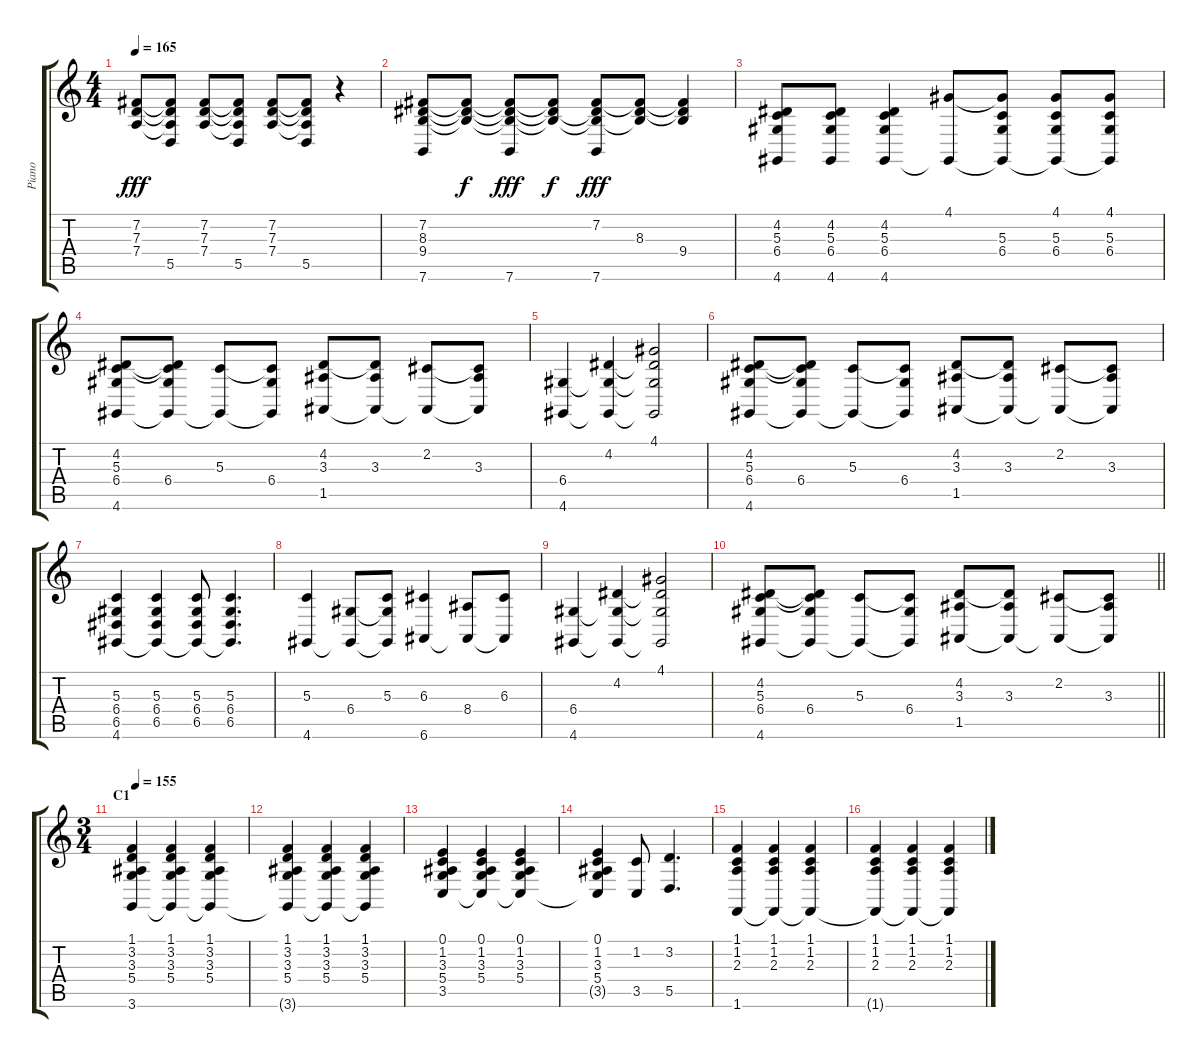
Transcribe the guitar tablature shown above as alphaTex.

\track ("Piano" "Piano") {instrument acousticgrandpiano}
\staff {score tabs}
\tuning (E4 B3 G3 D3 A2 E2) {hide}
\ts (4 4)
\tempo 165
\clef g2
\ks c
(7.2 7.3 7.4).8{dy fff} (7.2{t} 7.3{t} 7.4{t} 5.5).8 (7.2 7.3 7.4).8 (7.2{t} 7.3{t} 7.4{t} 5.5).8 (7.2 7.3 7.4).8 (7.2{t} 7.3{t} 7.4{t} 5.5).8 r.4 |
(7.2 8.3 9.4 7.6).8 (7.2{t} 8.3{t} 9.4{t}).8{dy f} (7.2{t} 8.3{t} 9.4{t} 7.6).8{dy fff} (7.2{t} 8.3{t} 9.4{t}).8{dy f} (7.2 8.3{t} 9.4{t} 7.6).8{dy fff} (7.2{t} 8.3 9.4{t}).8 (7.2{t} 8.3{t} 9.4).4 |
(4.2 5.3 6.4 4.6).8 (4.2 5.3 6.4 4.6).8 (4.2 5.3 6.4 4.6).4 (4.1 4.6{t}).8 (4.1{t} 5.3 6.4 4.6{t}).8 (4.1 5.3 6.4 4.6{t}).8 (4.1 5.3 6.4 4.6{t}).8 |
(4.2 5.3 6.4 4.6).8 (4.2{t} 5.3{t} 6.4 4.6{t}).8 (5.3 4.6{t}).8 (5.3{t} 6.4 4.6{t}).8 (4.2 3.3 1.5).8 (4.2{t} 3.3 1.5{t}).8 (2.2 1.5{t}).8 (2.2{t} 3.3 1.5{t}).8 |
(6.4 4.6).4 (4.2 6.4{t} 4.6{t}).4 (4.1 4.2{t} 6.4{t} 4.6{t}).2 |
(4.2 5.3 6.4 4.6).8 (4.2{t} 5.3{t} 6.4 4.6{t}).8 (5.3 4.6{t}).8 (5.3{t} 6.4 4.6{t}).8 (4.2 3.3 1.5).8 (4.2{t} 3.3 1.5{t}).8 (2.2 1.5{t}).8 (2.2{t} 3.3 1.5{t}).8 |
(5.3 6.4 6.5 4.6).4 (5.3 6.4 6.5 4.6{t}).4 (5.3 6.4 6.5 4.6{t}).8 (5.3 6.4 6.5 4.6{t}).4{d} |
(5.3 4.6).4 (6.4 4.6{t}).8 (5.3 6.4{t} 4.6{t}).8 (6.3 6.6).4 (8.4 6.6{t}).8 (6.3 6.6{t}).8 |
(6.4 4.6).4 (4.2 6.4{t} 4.6{t}).4 (4.1 4.2{t} 6.4{t} 4.6{t}).2 |
\barLineRight lightlight
(4.2 5.3 6.4 4.6).8 (4.2{t} 5.3{t} 6.4 4.6{t}).8 (5.3 4.6{t}).8 (5.3{t} 6.4 4.6{t}).8 (4.2 3.3 1.5).8 (4.2{t} 3.3 1.5{t}).8 (2.2 1.5{t}).8 (2.2{t} 3.3 1.5{t}).8 |
\ts (3 4)
\section ("" "C1")
\tempo 155
(1.1 3.2 3.3 5.4 3.6).4 (1.1 3.2 3.3 5.4 3.6{t}).4 (1.1 3.2 3.3 5.4 3.6{t}).4 |
(1.1 3.2 3.3 5.4 3.6{t}).4 (1.1 3.2 3.3 5.4 3.6{t}).4 (1.1 3.2 3.3 5.4 3.6{t}).4 |
(0.1 1.2 3.3 5.4 3.5).4 (0.1 1.2 3.3 5.4 3.5{t}).4 (0.1 1.2 3.3 5.4 3.5{t}).4 |
(0.1 1.2 3.3 5.4 3.5{t}).4 (1.2 3.5).8 (3.2 5.5).4{d} |
(1.1 1.2 2.3 1.6).4 (1.1 1.2 2.3 1.6{t}).4 (1.1 1.2 2.3 1.6{t}).4 |
(1.1 1.2 2.3 1.6{t}).4 (1.1 1.2 2.3 1.6{t}).4 (1.1 1.2 2.3 1.6{t}).4
